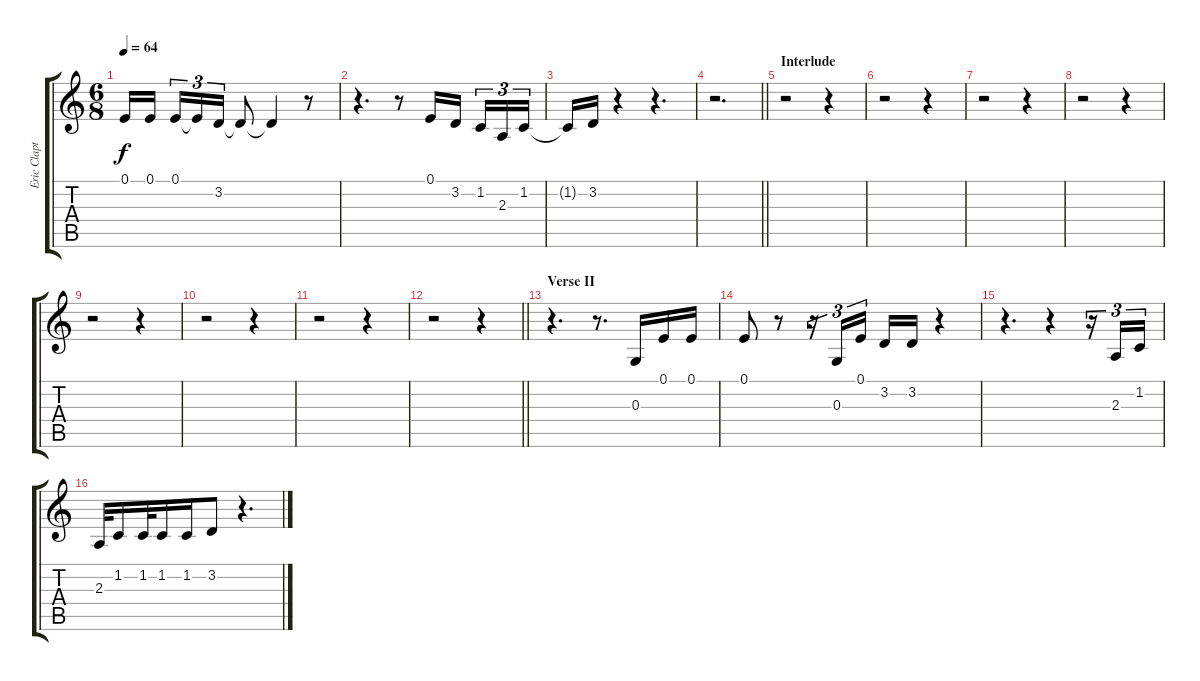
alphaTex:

\track ("Eric Clapton Voice" "Eric Clapt") {instrument sopranosax}
\staff {score tabs}
\tuning (E4 B3 G3 D3 A2 E2) {hide}
\ts (6 8)
\tempo 64
\clef g2
\ks c
0.1.16{dy f} 0.1.16 0.1.16{tu (3 2)} 0.1{t}.16{tu (3 2)} 3.2.16{tu (3 2)} 3.2{t}.8 3.2{t}.4 r.8 |
r.4{d} r.8 0.1.16 3.2.16 1.2.16{tu (3 2)} 2.3.16{tu (3 2)} 1.2.16{tu (3 2)} |
1.2{t}.16 3.2.16 r.4 r.4{d} |
\barLineRight lightlight
r.2{d} |
\section ("" "Interlude")
r.2 r.4 |
r.2 r.4 |
r.2 r.4 |
r.2 r.4 |
r.2 r.4 |
r.2 r.4 |
r.2 r.4 |
\barLineRight lightlight
r.2 r.4 |
\section ("" "Verse II")
r.4{d} r.8{d} 0.3.16 0.1.16 0.1.16 |
0.1.8 r.8 r.16{tu (3 2)} 0.3.16{tu (3 2)} 0.1.16{tu (3 2)} 3.2.16 3.2.16 r.4 |
r.4{d} r.4 r.16{tu (3 2)} 2.3.16{tu (3 2)} 1.2.16{tu (3 2)} |
2.3.32 1.2.16 1.2.32 1.2.16 1.2.16 3.2.8 r.4{d}
